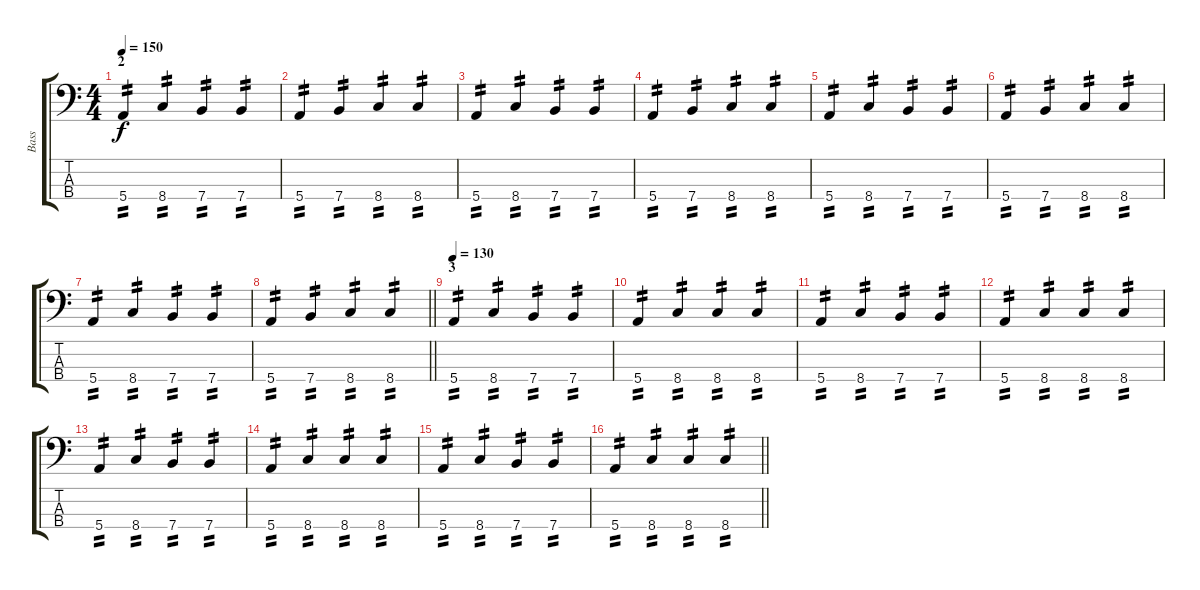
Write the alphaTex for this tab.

\track ("Bass" "Bass") {instrument electricbassfinger}
\staff {score tabs}
\tuning (G2 D2 A1 E1) {hide}
\ts (4 4)
\section ("" "2")
\tempo 150
\clef f4
\ks c
5.4.4{tp 2 dy f} 8.4.4{tp 2} 7.4.4{tp 2} 7.4.4{tp 2} |
5.4.4{tp 2} 7.4.4{tp 2} 8.4.4{tp 2} 8.4.4{tp 2} |
5.4.4{tp 2} 8.4.4{tp 2} 7.4.4{tp 2} 7.4.4{tp 2} |
5.4.4{tp 2} 7.4.4{tp 2} 8.4.4{tp 2} 8.4.4{tp 2} |
5.4.4{tp 2} 8.4.4{tp 2} 7.4.4{tp 2} 7.4.4{tp 2} |
5.4.4{tp 2} 7.4.4{tp 2} 8.4.4{tp 2} 8.4.4{tp 2} |
5.4.4{tp 2} 8.4.4{tp 2} 7.4.4{tp 2} 7.4.4{tp 2} |
\barLineRight lightlight
5.4.4{tp 2} 7.4.4{tp 2} 8.4.4{tp 2} 8.4.4{tp 2} |
\section ("" "3")
\tempo 130
5.4.4{tp 2} 8.4.4{tp 2} 7.4.4{tp 2} 7.4.4{tp 2} |
5.4.4{tp 2} 8.4.4{tp 2} 8.4.4{tp 2} 8.4.4{tp 2} |
5.4.4{tp 2} 8.4.4{tp 2} 7.4.4{tp 2} 7.4.4{tp 2} |
5.4.4{tp 2} 8.4.4{tp 2} 8.4.4{tp 2} 8.4.4{tp 2} |
5.4.4{tp 2} 8.4.4{tp 2} 7.4.4{tp 2} 7.4.4{tp 2} |
5.4.4{tp 2} 8.4.4{tp 2} 8.4.4{tp 2} 8.4.4{tp 2} |
5.4.4{tp 2} 8.4.4{tp 2} 7.4.4{tp 2} 7.4.4{tp 2} |
\barLineRight lightlight
5.4.4{tp 2} 8.4.4{tp 2} 8.4.4{tp 2} 8.4.4{tp 2}
